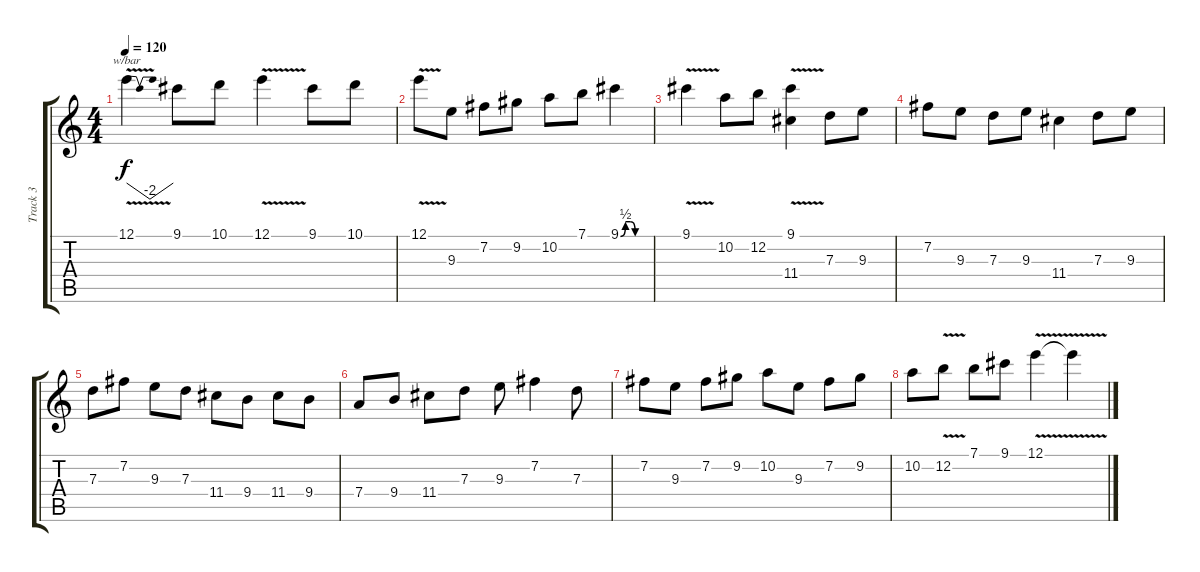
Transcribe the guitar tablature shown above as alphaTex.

\track ("Track 3" "Track 3") {instrument overdrivenguitar}
\staff {score tabs}
\tuning (E4 B3 G3 D3 A2 E2) {hide}
\ts (4 4)
\tempo 120
\clef g2
\ks c
12.1{v}.4{tbe (dip default 0 0 30 -8 60 0) dy f} 9.1.8 10.1.8 12.1{v}.4 9.1.8 10.1.8 |
12.1{v}.8 9.3.8 7.2.8 9.2.8 10.2.8 7.1.8 9.1{be (custom 0 0 10 2 20 2 30 0 60 0)}.4 |
9.1{v}.4 10.2.8 12.2.8 (9.1 11.4{v}).4 7.3.8 9.3.8 |
7.2.8 9.3.8 7.3.8 9.3.8 11.4.4 7.3.8 9.3.8 |
7.3.8 7.2.8 9.3.8 7.3.8 11.4.8 9.4.8 11.4.8 9.4.8 |
7.4.8 9.4.8 11.4.8 7.3.8 9.3.8 7.2.4 7.3.8 |
7.2.8 9.3.8 7.2.8 9.2.8 10.2.8 9.3.8 7.2.8 9.2.8 |
10.2.8 12.2{v}.8 7.1.8 9.1.8 12.1{v}.4 12.1{t}.4
